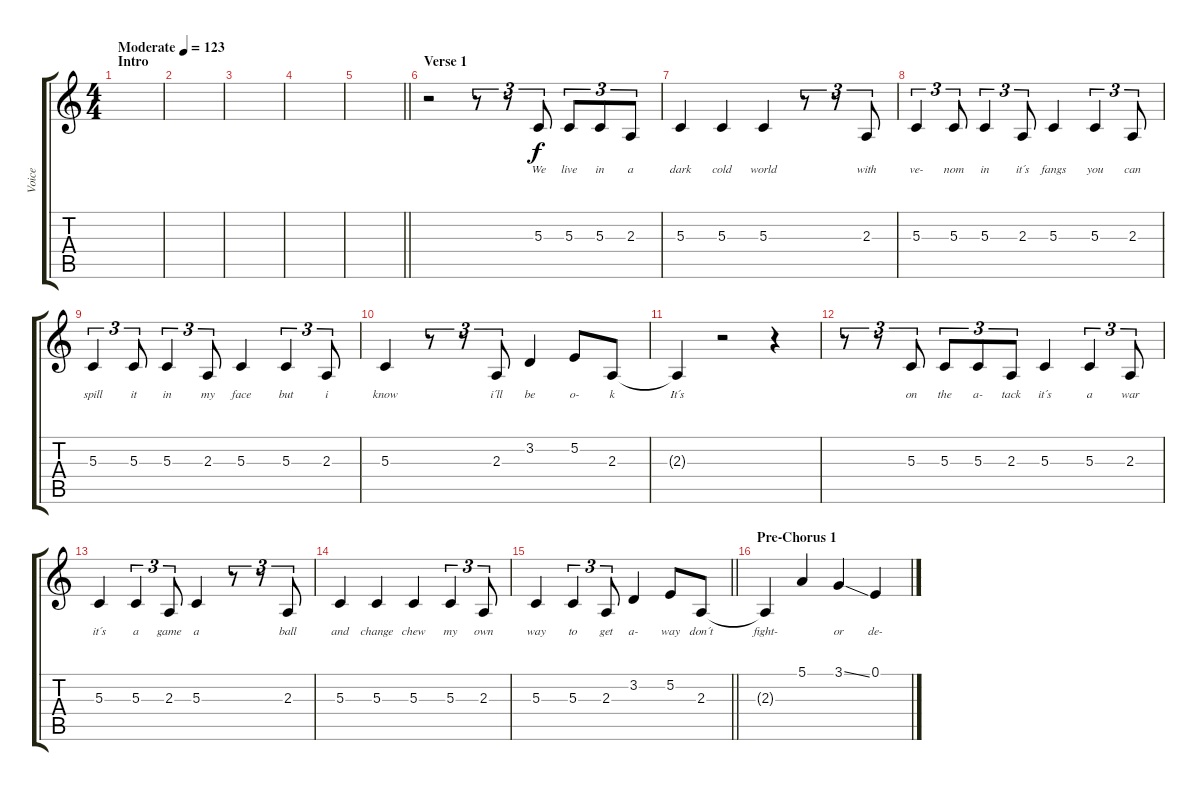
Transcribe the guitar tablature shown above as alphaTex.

\track ("Voice" "Voice") {instrument lead6voice}
\staff {score tabs}
\tuning (E4 B3 G3 D3 A2 E2) {hide}
\ts (4 4)
\section ("" "Intro")
\tempo (123 "Moderate")
\clef g2
\ks c
|
|
|
|
\barLineRight lightlight
|
\section ("" "Verse 1")
r.2 r.8{tu (3 2)} r.8{tu (3 2)} 5.3.8{tu (3 2) lyrics (0 "We") lyrics (1 "") lyrics (2 "") lyrics (3 "") lyrics (4 "")} 5.3.8{tu (3 2) lyrics (0 "live") lyrics (1 "") lyrics (2 "") lyrics (3 "") lyrics (4 "")} 5.3.8{tu (3 2) lyrics (0 "in") lyrics (1 "") lyrics (2 "") lyrics (3 "") lyrics (4 "")} 2.3.8{tu (3 2) lyrics (0 "a") lyrics (1 "") lyrics (2 "") lyrics (3 "") lyrics (4 "")} |
5.3.4{lyrics (0 "dark") lyrics (1 "") lyrics (2 "") lyrics (3 "") lyrics (4 "")} 5.3.4{lyrics (0 "cold") lyrics (1 "") lyrics (2 "") lyrics (3 "") lyrics (4 "")} 5.3.4{lyrics (0 "world") lyrics (1 "") lyrics (2 "") lyrics (3 "") lyrics (4 "")} r.8{tu (3 2)} r.8{tu (3 2)} 2.3.8{tu (3 2) lyrics (0 "with") lyrics (1 "") lyrics (2 "") lyrics (3 "") lyrics (4 "")} |
5.3.4{tu (3 2) lyrics (0 "ve-") lyrics (1 "") lyrics (2 "") lyrics (3 "") lyrics (4 "")} 5.3.8{tu (3 2) lyrics (0 "nom") lyrics (1 "") lyrics (2 "") lyrics (3 "") lyrics (4 "")} 5.3.4{tu (3 2) lyrics (0 "in") lyrics (1 "") lyrics (2 "") lyrics (3 "") lyrics (4 "")} 2.3.8{tu (3 2) lyrics (0 "it´s") lyrics (1 "") lyrics (2 "") lyrics (3 "") lyrics (4 "")} 5.3.4{lyrics (0 "fangs") lyrics (1 "") lyrics (2 "") lyrics (3 "") lyrics (4 "")} 5.3.4{tu (3 2) lyrics (0 "you") lyrics (1 "") lyrics (2 "") lyrics (3 "") lyrics (4 "")} 2.3.8{tu (3 2) lyrics (0 "can") lyrics (1 "") lyrics (2 "") lyrics (3 "") lyrics (4 "")} |
5.3.4{tu (3 2) lyrics (0 "spill") lyrics (1 "") lyrics (2 "") lyrics (3 "") lyrics (4 "")} 5.3.8{tu (3 2) lyrics (0 "it") lyrics (1 "") lyrics (2 "") lyrics (3 "") lyrics (4 "")} 5.3.4{tu (3 2) lyrics (0 "in") lyrics (1 "") lyrics (2 "") lyrics (3 "") lyrics (4 "")} 2.3.8{tu (3 2) lyrics (0 "my") lyrics (1 "") lyrics (2 "") lyrics (3 "") lyrics (4 "")} 5.3.4{lyrics (0 "face") lyrics (1 "") lyrics (2 "") lyrics (3 "") lyrics (4 "")} 5.3.4{tu (3 2) lyrics (0 "but") lyrics (1 "") lyrics (2 "") lyrics (3 "") lyrics (4 "")} 2.3.8{tu (3 2) lyrics (0 "i") lyrics (1 "") lyrics (2 "") lyrics (3 "") lyrics (4 "")} |
5.3.4{lyrics (0 "know") lyrics (1 "") lyrics (2 "") lyrics (3 "") lyrics (4 "")} r.8{tu (3 2)} r.8{tu (3 2)} 2.3.8{tu (3 2) lyrics (0 "i´ll") lyrics (1 "") lyrics (2 "") lyrics (3 "") lyrics (4 "")} 3.2.4{lyrics (0 "be") lyrics (1 "") lyrics (2 "") lyrics (3 "") lyrics (4 "")} 5.2.8{lyrics (0 "o-") lyrics (1 "") lyrics (2 "") lyrics (3 "") lyrics (4 "")} 2.3.8{lyrics (0 "k") lyrics (1 "") lyrics (2 "") lyrics (3 "") lyrics (4 "")} |
2.3{t}.4{lyrics (0 "It´s") lyrics (1 "") lyrics (2 "") lyrics (3 "") lyrics (4 "")} r.2 r.4 |
r.8{tu (3 2)} r.8{tu (3 2)} 5.3.8{tu (3 2) lyrics (0 "on") lyrics (1 "") lyrics (2 "") lyrics (3 "") lyrics (4 "")} 5.3.8{tu (3 2) lyrics (0 "the") lyrics (1 "") lyrics (2 "") lyrics (3 "") lyrics (4 "")} 5.3.8{tu (3 2) lyrics (0 "a-") lyrics (1 "") lyrics (2 "") lyrics (3 "") lyrics (4 "")} 2.3.8{tu (3 2) lyrics (0 "tack") lyrics (1 "") lyrics (2 "") lyrics (3 "") lyrics (4 "")} 5.3.4{lyrics (0 "it´s") lyrics (1 "") lyrics (2 "") lyrics (3 "") lyrics (4 "")} 5.3.4{tu (3 2) lyrics (0 "a") lyrics (1 "") lyrics (2 "") lyrics (3 "") lyrics (4 "")} 2.3.8{tu (3 2) lyrics (0 "war") lyrics (1 "") lyrics (2 "") lyrics (3 "") lyrics (4 "")} |
5.3.4{lyrics (0 "it´s") lyrics (1 "") lyrics (2 "") lyrics (3 "") lyrics (4 "")} 5.3.4{tu (3 2) lyrics (0 "a") lyrics (1 "") lyrics (2 "") lyrics (3 "") lyrics (4 "")} 2.3.8{tu (3 2) lyrics (0 "game") lyrics (1 "") lyrics (2 "") lyrics (3 "") lyrics (4 "")} 5.3.4{lyrics (0 "a") lyrics (1 "") lyrics (2 "") lyrics (3 "") lyrics (4 "")} r.8{tu (3 2)} r.8{tu (3 2)} 2.3.8{tu (3 2) lyrics (0 "ball") lyrics (1 "") lyrics (2 "") lyrics (3 "") lyrics (4 "")} |
5.3.4{lyrics (0 "and") lyrics (1 "") lyrics (2 "") lyrics (3 "") lyrics (4 "")} 5.3.4{lyrics (0 "change") lyrics (1 "") lyrics (2 "") lyrics (3 "") lyrics (4 "")} 5.3.4{lyrics (0 "chew") lyrics (1 "") lyrics (2 "") lyrics (3 "") lyrics (4 "")} 5.3.4{tu (3 2) lyrics (0 "my") lyrics (1 "") lyrics (2 "") lyrics (3 "") lyrics (4 "")} 2.3.8{tu (3 2) lyrics (0 "own") lyrics (1 "") lyrics (2 "") lyrics (3 "") lyrics (4 "")} |
\barLineRight lightlight
5.3.4{lyrics (0 "way") lyrics (1 "") lyrics (2 "") lyrics (3 "") lyrics (4 "")} 5.3.4{tu (3 2) lyrics (0 "to") lyrics (1 "") lyrics (2 "") lyrics (3 "") lyrics (4 "")} 2.3.8{tu (3 2) lyrics (0 "get") lyrics (1 "") lyrics (2 "") lyrics (3 "") lyrics (4 "")} 3.2.4{lyrics (0 "a-") lyrics (1 "") lyrics (2 "") lyrics (3 "") lyrics (4 "")} 5.2.8{lyrics (0 "way") lyrics (1 "") lyrics (2 "") lyrics (3 "") lyrics (4 "")} 2.3.8{lyrics (0 "don´t") lyrics (1 "") lyrics (2 "") lyrics (3 "") lyrics (4 "")} |
\section ("" "Pre-Chorus 1")
2.3{t}.4{lyrics (0 "fight-") lyrics (1 "") lyrics (2 "") lyrics (3 "") lyrics (4 "")} 5.1.4{lyrics (0 "") lyrics (1 "") lyrics (2 "") lyrics (3 "") lyrics (4 "")} 3.1{ss}.4{lyrics (0 "or") lyrics (1 "") lyrics (2 "") lyrics (3 "") lyrics (4 "")} 0.1.4{lyrics (0 "de-") lyrics (1 "") lyrics (2 "") lyrics (3 "") lyrics (4 "")}
